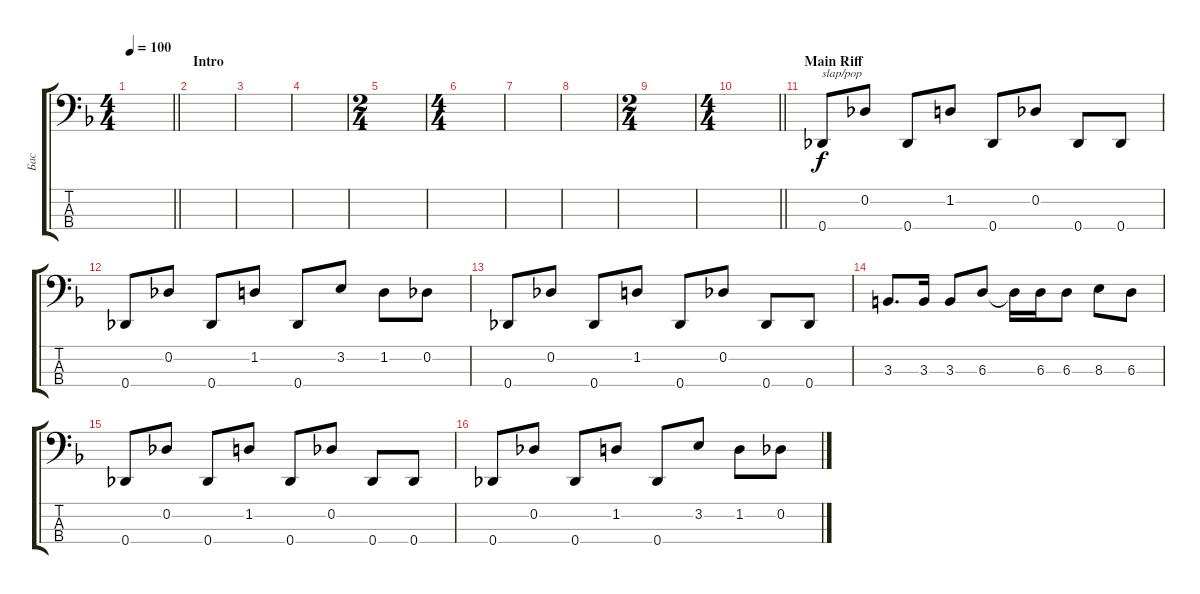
\track ("Бас" "Бас") {instrument electricbassfinger}
\staff {score tabs}
\tuning (Gb2 Db2 Ab1 Db1) {hide}
\ts (4 4)
\tempo 100
\clef f4
\barLineRight lightlight
\ks dminor
|
\section ("" "Intro")
|
|
|
\ts (2 4)
|
\ts (4 4)
|
|
|
\ts (2 4)
|
\ts (4 4)
\barLineRight lightlight
|
\section ("" "Main Riff")
0.4.8{txt "slap/pop"} 0.2.8 0.4.8 1.2.8 0.4.8 0.2.8 0.4.8 0.4.8 |
0.4.8 0.2.8 0.4.8 1.2.8 0.4.8 3.2.8 1.2.8 0.2.8 |
0.4.8 0.2.8 0.4.8 1.2.8 0.4.8 0.2.8 0.4.8 0.4.8 |
3.3.8{d} 3.3.16 3.3.8 6.3.8 6.3{t}.16 6.3.16 6.3.8 8.3.8 6.3.8 |
0.4.8 0.2.8 0.4.8 1.2.8 0.4.8 0.2.8 0.4.8 0.4.8 |
0.4.8 0.2.8 0.4.8 1.2.8 0.4.8 3.2.8 1.2.8 0.2.8
